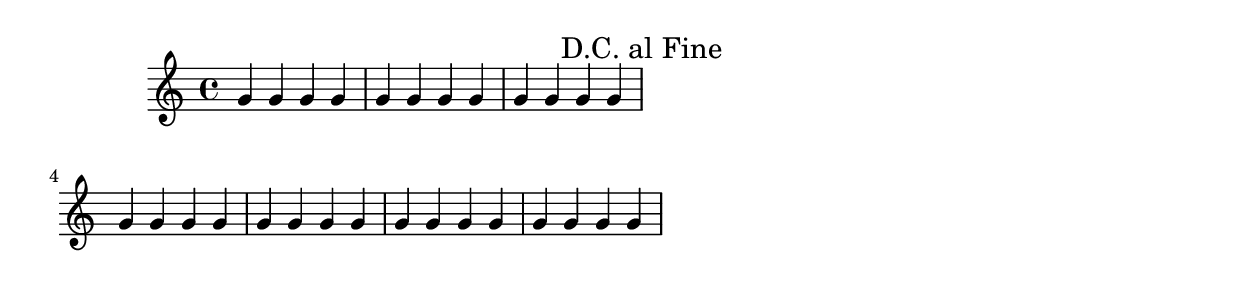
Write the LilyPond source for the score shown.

%% http://lsr.dsi.unimi.it/LSR/Item?id=287

\layout {
 ragged-right = ##t 
}

\relative g' {
  g4 g g g | g g g g | g g g g |
  \break
  \override Score.RehearsalMark.break-visibility = #begin-of-line-invisible
  \mark "D.C. al Fine"
  g4 g g g | g g g g | g g g g | g g g g |
}
